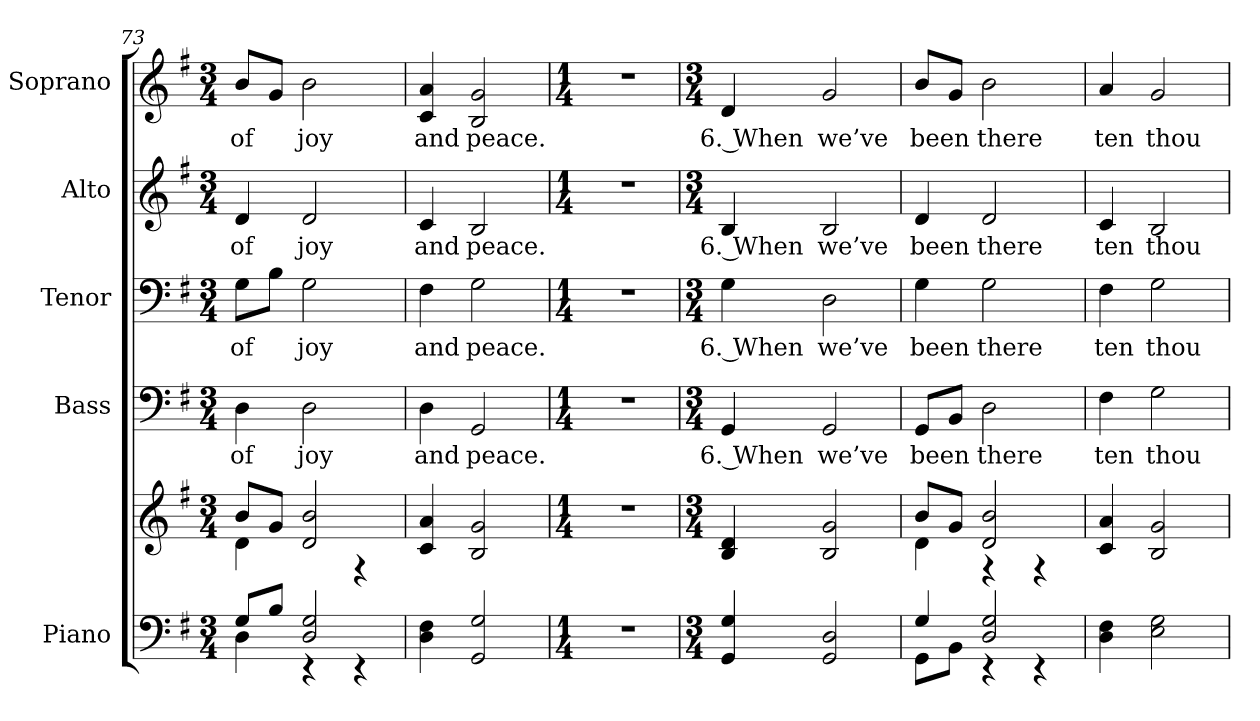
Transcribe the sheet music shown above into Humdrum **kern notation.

**kern	**kern	**kern	**text	**kern	**text	**kern	**text	**kern	**text
*part5	*part5	*part4	*part4	*part3	*part3	*part2	*part2	*part1	*part1
*staff6	*staff5	*staff4	*staff4	*staff3	*staff3	*staff2	*staff2	*staff1	*staff1
*I"Piano	*	*I"Bass	*	*I"Tenor	*	*I"Alto	*	*I"Soprano	*
*I'Pno.	*	*I'B.	*	*I'T.	*	*I'A.	*	*I'S.	*
!!LO:PB:g=z
*clefF4	*clefG2	*clefF4	*	*clefF4	*	*clefG2	*	*clefG2	*
*k[f#]	*k[f#]	*k[f#]	*	*k[f#]	*	*k[f#]	*	*k[f#]	*
*G:	*G:	*G:	*	*G:	*	*G:	*	*G:	*
*M3/4	*M3/4	*M3/4	*	*M3/4	*	*M3/4	*	*M3/4	*
=73	=73	=73	=73	=73	=73	=73	=73	=73	=73
*^	*^	*	*	*	*	*	*	*	*
!	!	!	!	!	!LO:LY:b:color=#000000	!	!	!	!	!	!
!	!	!	!	!	!	!	!LO:LY:b:color=#000000	!	!	!	!
!	!	!	!	!	!	!	!	!	!LO:LY:b:color=#000000	!	!
!	!	!	!	!	!	!	!	!	!	!	!LO:LY:b:color=#000000
8Gi/L	4Di\	8bi/L	4di\	4Di\	of	8Gi\L	of	4di/	of	8bi/L	of
8Bi/J	.	8gi/J	.	.	.	8Bi\J	.	.	.	8gi/J	.
!	!	!	!	!	!LO:LY:b:color=#000000	!	!	!	!	!	!
!	!	!	!	!	!	!	!LO:LY:b:color=#000000	!	!	!	!
!	!	!	!	!	!	!	!	!	!LO:LY:b:color=#000000	!	!
!	!	!	!	!	!	!	!	!	!	!	!LO:LY:b:color=#000000
2Di/ 2Gi	4r	2di/ 2bi	4ryy	2Di\	joy	2Gi\	joy	2di/	joy	2bi\	joy
.	4r	.	4r	.	.	.	.	.	.	.	.
*v	*v	*	*	*	*	*	*	*	*	*	*
*	*v	*v	*	*	*	*	*	*	*	*
=74	=74	=74	=74	=74	=74	=74	=74	=74	=74
*^	*^	*	*	*	*	*	*	*	*
!	!	!	!	!	!LO:LY:b:color=#000000	!	!	!	!	!	!
*v	*v	*	*	*	*	*	*	*	*	*	*
*	*v	*v	*	*	*	*	*	*	*	*
*^	*^	*	*	*	*	*	*	*	*
!	!	!	!	!	!	!	!LO:LY:b:color=#000000	!	!	!	!
*v	*v	*	*	*	*	*	*	*	*	*	*
*	*v	*v	*	*	*	*	*	*	*	*
*^	*^	*	*	*	*	*	*	*	*
!	!	!	!	!	!	!	!	!	!LO:LY:b:color=#000000	!	!
*v	*v	*	*	*	*	*	*	*	*	*	*
*	*v	*v	*	*	*	*	*	*	*	*
*^	*^	*	*	*	*	*	*	*	*
!	!	!	!	!	!	!	!	!	!	!	!LO:LY:b:color=#000000
*v	*v	*	*	*	*	*	*	*	*	*	*
*	*v	*v	*	*	*	*	*	*	*	*
4Di\ 4F#i	4ci/ 4ai	4Di\	and	4F#i\	and	4ci/	and	4ci/ 4ai	and
!	!	!	!LO:LY:b:color=#000000	!	!	!	!	!	!
!	!	!	!	!	!LO:LY:b:color=#000000	!	!	!	!
!	!	!	!	!	!	!	!LO:LY:b:color=#000000	!	!
!	!	!	!	!	!	!	!	!	!LO:LY:b:color=#000000
2GGi/ 2Gi	2Bi/ 2gi	2GGi/	peace.	2Gi\	peace.	2Bi/	peace.	2Bi/ 2gi	peace.
=75	=75	=75	=75	=75	=75	=75	=75	=75	=75
*M1/4	*M1/4	*M1/4	*	*M1/4	*	*M1/4	*	*M1/4	*
!LO:N:vis=1	!LO:N:vis=1	!LO:N:vis=1	!	!LO:N:vis=1	!	!LO:N:vis=1	!	!LO:N:vis=1	!
4r	4r	4r	.	4r	.	4r	.	4r	.
=76	=76	=76	=76	=76	=76	=76	=76	=76	=76
*M3/4	*M3/4	*M3/4	*	*M3/4	*	*M3/4	*	*M3/4	*
!	!	!	!LO:LY:b:color=#000000	!	!	!	!	!	!
!	!	!	!	!	!LO:LY:b:color=#000000	!	!	!	!
!	!	!	!	!	!	!	!LO:LY:b:color=#000000	!	!
!	!	!	!	!	!	!	!	!	!LO:LY:b:color=#000000
4GGi/ 4Gi	4Bi/ 4di	4GGi/	6. When	4Gi\	6. When	4Bi/	6. When	4di/	6. When
!	!	!	!LO:LY:b:color=#000000	!	!	!	!	!	!
!	!	!	!	!	!LO:LY:b:color=#000000	!	!	!	!
!	!	!	!	!	!	!	!LO:LY:b:color=#000000	!	!
!	!	!	!	!	!	!	!	!	!LO:LY:b:color=#000000
2GGi/ 2Di	2Bi/ 2gi	2GGi/	we’ve	2Di\	we’ve	2Bi/	we’ve	2gi/	we’ve
!!LO:PB:g=z
=77	=77	=77	=77	=77	=77	=77	=77	=77	=77
*^	*^	*	*	*	*	*	*	*	*
!	!	!	!	!	!LO:LY:b:color=#000000	!	!	!	!	!	!
!	!	!	!	!	!	!	!LO:LY:b:color=#000000	!	!	!	!
!	!	!	!	!	!	!	!	!	!LO:LY:b:color=#000000	!	!
!	!	!	!	!	!	!	!	!	!	!	!LO:LY:b:color=#000000
4Gi/	8GGi\L	8bi/L	4di\	8GGi/L	been	4Gi\	been	4di/	been	8bi/L	been
.	8BBi\J	8gi/J	.	8BBi/J	.	.	.	.	.	8gi/J	.
!	!	!	!	!	!LO:LY:b:color=#000000	!	!	!	!	!	!
!	!	!	!	!	!	!	!LO:LY:b:color=#000000	!	!	!	!
!	!	!	!	!	!	!	!	!	!LO:LY:b:color=#000000	!	!
!	!	!	!	!	!	!	!	!	!	!	!LO:LY:b:color=#000000
2Di/ 2Gi	4r	2di/ 2bi	4r	2Di\	there	2Gi\	there	2di/	there	2bi\	there
.	4r	.	4r	.	.	.	.	.	.	.	.
*v	*v	*	*	*	*	*	*	*	*	*	*
*	*v	*v	*	*	*	*	*	*	*	*
=78	=78	=78	=78	=78	=78	=78	=78	=78	=78
*^	*^	*	*	*	*	*	*	*	*
!	!	!	!	!	!LO:LY:b:color=#000000	!	!	!	!	!	!
*v	*v	*	*	*	*	*	*	*	*	*	*
*	*v	*v	*	*	*	*	*	*	*	*
*^	*^	*	*	*	*	*	*	*	*
!	!	!	!	!	!	!	!LO:LY:b:color=#000000	!	!	!	!
*v	*v	*	*	*	*	*	*	*	*	*	*
*	*v	*v	*	*	*	*	*	*	*	*
*^	*^	*	*	*	*	*	*	*	*
!	!	!	!	!	!	!	!	!	!LO:LY:b:color=#000000	!	!
*v	*v	*	*	*	*	*	*	*	*	*	*
*	*v	*v	*	*	*	*	*	*	*	*
*^	*^	*	*	*	*	*	*	*	*
!	!	!	!	!	!	!	!	!	!	!	!LO:LY:b:color=#000000
*v	*v	*	*	*	*	*	*	*	*	*	*
*	*v	*v	*	*	*	*	*	*	*	*
4Di\ 4F#i	4ci/ 4ai	4F#i\	ten	4F#i\	ten	4ci/	ten	4ai/	ten
!	!	!	!LO:LY:b:color=#000000	!	!	!	!	!	!
!	!	!	!	!	!LO:LY:b:color=#000000	!	!	!	!
!	!	!	!	!	!	!	!LO:LY:b:color=#000000	!	!
!	!	!	!	!	!	!	!	!	!LO:LY:b:color=#000000
2Ei\ 2Gi	2Bi/ 2gi	2Gi\	thou-	2Gi\	thou-	2Bi/	thou-	2gi/	thou-
=	=	=	=	=	=	=	=	=	=
*-	*-	*-	*-	*-	*-	*-	*-	*-	*-
